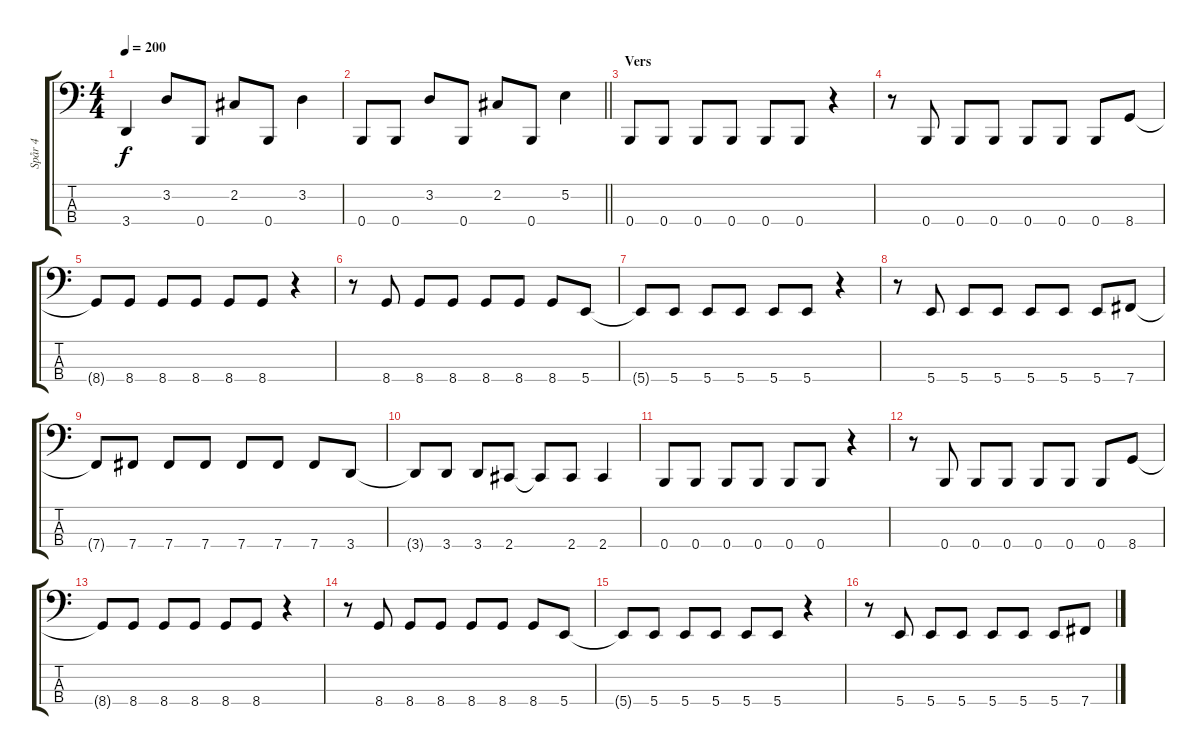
\track ("Spår 4" "Spår 4") {instrument electricbasspick}
\staff {score tabs}
\tuning (E2 B1 Gb1 B0) {hide}
\ts (4 4)
\tempo 200
\clef f4
\ks c
3.4{t}.4{dy f} 3.2.8 0.4.8 2.2.8 0.4.8 3.2.4 |
\barLineRight lightlight
0.4.8 0.4.8 3.2.8 0.4.8 2.2.8 0.4.8 5.2.4 |
\section ("" "Vers")
0.4.8 0.4.8 0.4.8 0.4.8 0.4.8 0.4.8 r.4 |
r.8 0.4.8 0.4.8 0.4.8 0.4.8 0.4.8 0.4.8 8.4.8 |
8.4{t}.8 8.4.8 8.4.8 8.4.8 8.4.8 8.4.8 r.4 |
r.8 8.4.8 8.4.8 8.4.8 8.4.8 8.4.8 8.4.8 5.4.8 |
5.4{t}.8 5.4.8 5.4.8 5.4.8 5.4.8 5.4.8 r.4 |
r.8 5.4.8 5.4.8 5.4.8 5.4.8 5.4.8 5.4.8 7.4.8 |
7.4{t}.8 7.4.8 7.4.8 7.4.8 7.4.8 7.4.8 7.4.8 3.4.8 |
3.4{t}.8 3.4.8 3.4.8 2.4.8 2.4{t}.8 2.4.8 2.4.4 |
0.4.8 0.4.8 0.4.8 0.4.8 0.4.8 0.4.8 r.4 |
r.8 0.4.8 0.4.8 0.4.8 0.4.8 0.4.8 0.4.8 8.4.8 |
8.4{t}.8 8.4.8 8.4.8 8.4.8 8.4.8 8.4.8 r.4 |
r.8 8.4.8 8.4.8 8.4.8 8.4.8 8.4.8 8.4.8 5.4.8 |
5.4{t}.8 5.4.8 5.4.8 5.4.8 5.4.8 5.4.8 r.4 |
r.8 5.4.8 5.4.8 5.4.8 5.4.8 5.4.8 5.4.8 7.4.8
